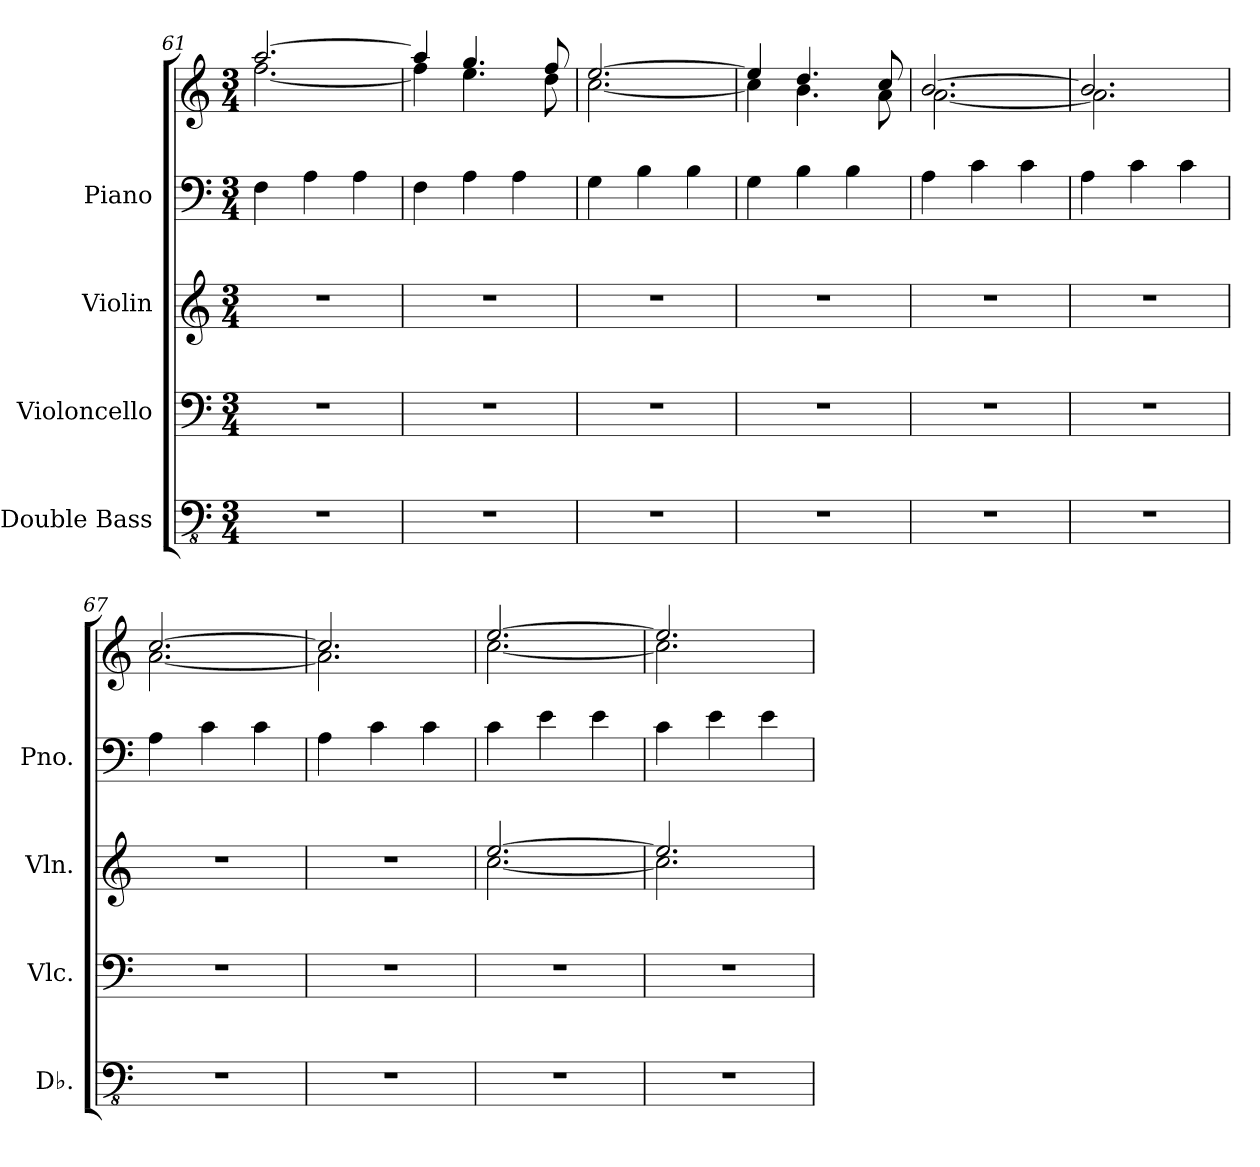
**kern	**kern	**kern	**kern	**kern
*part4	*part3	*part2	*part1	*part1
*staff5	*staff4	*staff3	*staff2	*staff1
*I"Double Bass	*I"Violoncello	*I"Violin	*I"Piano	*
*I'Db.	*I'Vlc.	*I'Vln.	*I'Pno.	*
*clefFv4	*clefF4	*clefG2	*clefF4	*clefG2
*ITrd7c12	*	*	*	*
*k[]	*k[]	*k[]	*k[]	*k[]
*M3/4	*M3/4	*M3/4	*M3/4	*M3/4
=61	=61	=61	=61	=61
*	*	*	*	*^
2.r	2.r	2.r	4F\	[2.aa/	[2.ff\
.	.	.	4A\	.	.
.	.	.	4A\	.	.
=62	=62	=62	=62	=62	=62
2.r	2.r	2.r	4F\	4aa/]	4ff\]
.	.	.	4A\	4.gg/	4.ee\
.	.	.	4A\	.	.
.	.	.	.	8ff/	8dd\
=63	=63	=63	=63	=63	=63
2.r	2.r	2.r	4G\	[2.ee/	[2.cc\
.	.	.	4B\	.	.
.	.	.	4B\	.	.
!!LO:LB:g=z	!!
=64	=64	=64	=64	=64	=64
2.r	2.r	2.r	4G\	4ee/]	4cc\]
.	.	.	4B\	4.dd/	4.b\
.	.	.	4B\	.	.
.	.	.	.	8cc/	8a\
=65	=65	=65	=65	=65	=65
2.r	2.r	2.r	4A\	[2.b/	[2.a\
.	.	.	4c\	.	.
.	.	.	4c\	.	.
=66	=66	=66	=66	=66	=66
2.r	2.r	2.r	4A\	2.b/]	2.a\]
.	.	.	4c\	.	.
.	.	.	4c\	.	.
=67	=67	=67	=67	=67	=67
2.r	2.r	2.r	4A\	[2.cc/	[2.a\
.	.	.	4c\	.	.
.	.	.	4c\	.	.
=68	=68	=68	=68	=68	=68
2.r	2.r	2.r	4A\	2.cc/]	2.a\]
.	.	.	4c\	.	.
.	.	.	4c\	.	.
=69	=69	=69	=69	=69	=69
*	*	*^	*	*	*
2.r	2.r	[2.ee/	[2.cc\	4c\	[2.ee/	[2.cc\
.	.	.	.	4e\	.	.
.	.	.	.	4e\	.	.
=70	=70	=70	=70	=70	=70	=70
2.r	2.r	2.ee/]	2.cc\]	4c\	2.ee/]	2.cc\]
.	.	.	.	4e\	.	.
.	.	.	.	4e\	.	.
*	*	*v	*v	*	*v	*v
=	=	=	=	=
*-	*-	*-	*-	*-
